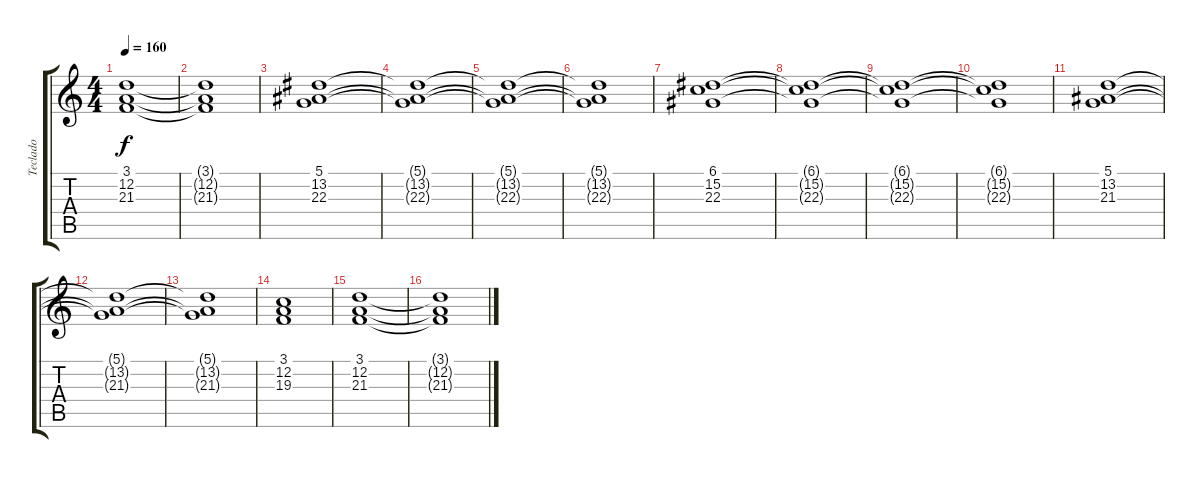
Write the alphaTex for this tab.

\track ("Teclado" "Teclado") {instrument stringensemble1}
\staff {score tabs}
\tuning (D4 A3 F3 C3 G2 D2) {hide}
\ts (4 4)
\tempo 160
\clef g2
\ks c
(3.1{t} 12.2{t} 21.3{t}).1{dy f} |
(3.1{t} 12.2{t} 21.3{t}).1 |
(5.1 13.2 22.3).1 |
(5.1{t} 13.2{t} 22.3{t}).1 |
(5.1{t} 13.2{t} 22.3{t}).1 |
(5.1{t} 13.2{t} 22.3{t}).1 |
(6.1 15.2 22.3).1 |
(6.1{t} 15.2{t} 22.3{t}).1 |
(6.1{t} 15.2{t} 22.3{t}).1 |
(6.1{t} 15.2{t} 22.3{t}).1 |
(5.1 13.2 21.3).1 |
(5.1{t} 13.2{t} 21.3{t}).1 |
(5.1{t} 13.2{t} 21.3{t}).1 |
(3.1 12.2 19.3).1 |
(3.1 12.2 21.3).1 |
(3.1{t} 12.2{t} 21.3{t}).1
